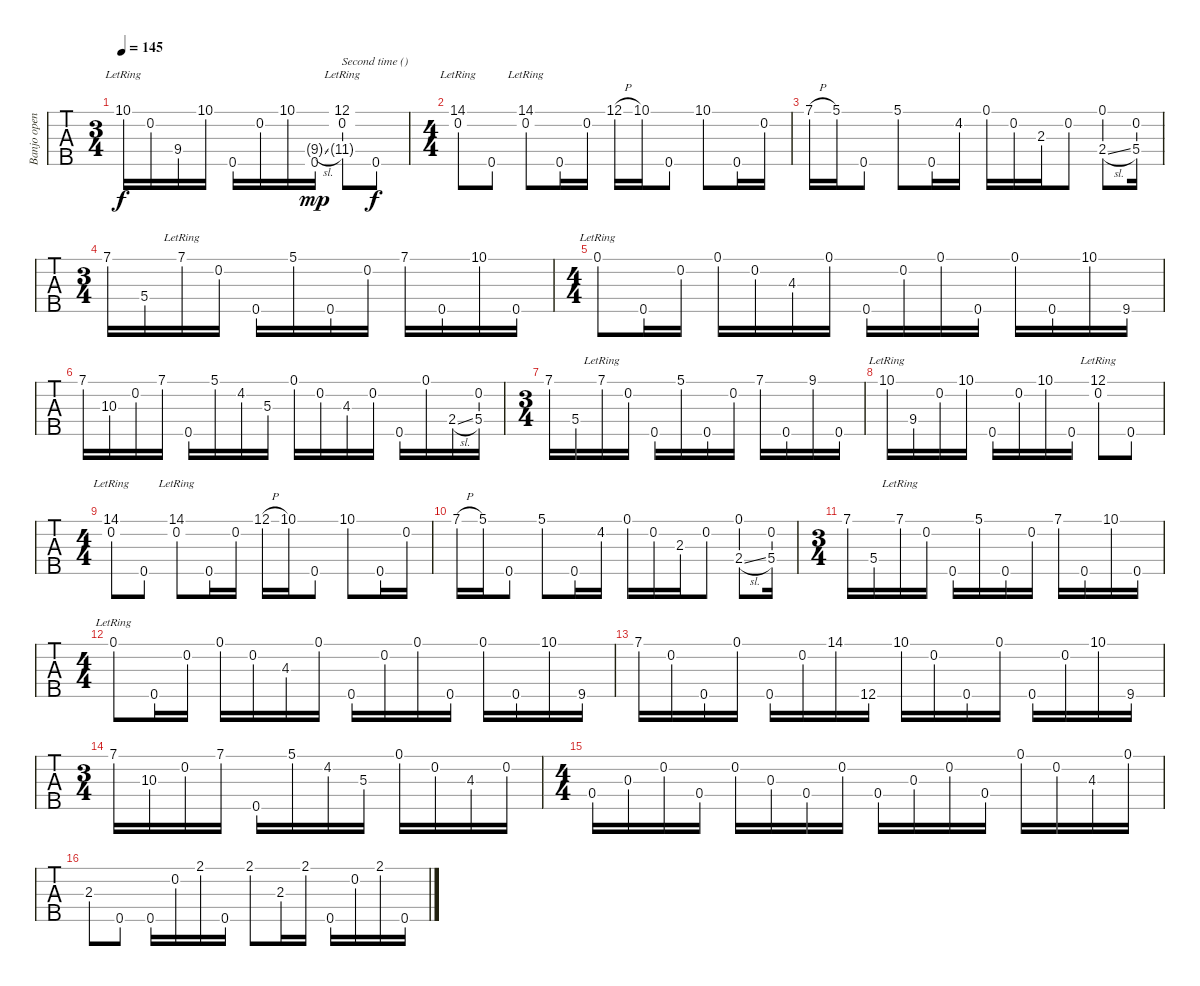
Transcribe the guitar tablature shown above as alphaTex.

\track ("Banjo open C" "Banjo open") {instrument acousticguitarsteel}
\staff {tabs}
\tuning (D4 C4 G3 C3 G4) {hide}
\ts (3 4)
\tempo 145
\clef g2
\ks c
10.1{lr}.16{dy f} 0.2.16 9.4.16 10.1.16 0.5.16 0.2.16 10.1.16 (9.4{sl g} 0.5).16{dy mp} (12.1{lr} 0.2 11.4{g}).8{txt "Second time ()"} 0.5.8{dy f} |
\ts (4 4)
(14.1{lr} 0.2{lr}).8 0.5.8 (14.1{lr} 0.2{lr}).8 0.5.16 0.2.16 12.1{h}.16 10.1.16 0.5.8 10.1.8 0.5.16 0.2.16 |
7.1{h}.16 5.1.16 0.5.8 5.1.8 0.5.16 4.2.16 0.1.16 0.2.16 2.3.16 0.2.8 (0.1 2.4{sl}).8 (0.2 5.4).16 |
\ts (3 4)
7.1.16 5.4.16 7.1{lr}.16 0.2.16 0.5.16 5.1.16 0.5.16 0.2.16 7.1.16 0.5.16 10.1.16 0.5.16 |
\ts (4 4)
0.1{lr}.8 0.5.16 0.2.16 0.1.16 0.2.16 4.3.16 0.1.16 0.5.16 0.2.16 0.1.16 0.5.16 0.1.16 0.5.16 10.1.16 9.5.16 |
7.1.16 10.3.16 0.2.16 7.1.16 0.5.16 5.1.16 4.2.16 5.3.16 0.1.16 0.2.16 4.3.16 0.2.16 0.5.16 0.1.16 2.4{sl}.16 (0.2 5.4).16 |
\ts (3 4)
7.1.16 5.4.16 7.1{lr}.16 0.2.16 0.5.16 5.1.16 0.5.16 0.2.16 7.1.16 0.5.16 9.1.16 0.5.16 |
10.1{lr}.16 9.4.16 0.2.16 10.1.16 0.5.16 0.2.16 10.1.16 0.5.16 (12.1{lr} 0.2{lr}).8 0.5.8 |
\ts (4 4)
(14.1{lr} 0.2{lr}).8 0.5.8 (14.1{lr} 0.2{lr}).8 0.5.16 0.2.16 12.1{h}.16 10.1.16 0.5.8 10.1.8 0.5.16 0.2.16 |
7.1{h}.16 5.1.16 0.5.8 5.1.8 0.5.16 4.2.16 0.1.16 0.2.16 2.3.16 0.2.8 (0.1 2.4{sl}).8 (0.2 5.4).16 |
\ts (3 4)
7.1.16 5.4.16 7.1{lr}.16 0.2.16 0.5.16 5.1.16 0.5.16 0.2.16 7.1.16 0.5.16 10.1.16 0.5.16 |
\ts (4 4)
0.1{lr}.8 0.5.16 0.2.16 0.1.16 0.2.16 4.3.16 0.1.16 0.5.16 0.2.16 0.1.16 0.5.16 0.1.16 0.5.16 10.1.16 9.5.16 |
7.1.16 0.2.16 0.5.16 0.1.16 0.5.16 0.2.16 14.1.16 12.5.16 10.1.16 0.2.16 0.5.16 0.1.16 0.5.16 0.2.16 10.1.16 9.5.16 |
\ts (3 4)
7.1.16 10.3.16 0.2.16 7.1.16 0.5.16 5.1.16 4.2.16 5.3.16 0.1.16 0.2.16 4.3.16 0.2.16 |
\ts (4 4)
0.4.16 0.3.16 0.2.16 0.4.16 0.2.16 0.3.16 0.4.16 0.2.16 0.4.16 0.3.16 0.2.16 0.4.16 0.1.16 0.2.16 4.3.16 0.1.16 |
2.3.8 0.5.8 0.5.16 0.2.16 2.1.16 0.5.16 2.1.8 2.3.16 2.1.16 0.5.16 0.2.16 2.1.16 0.5.16
